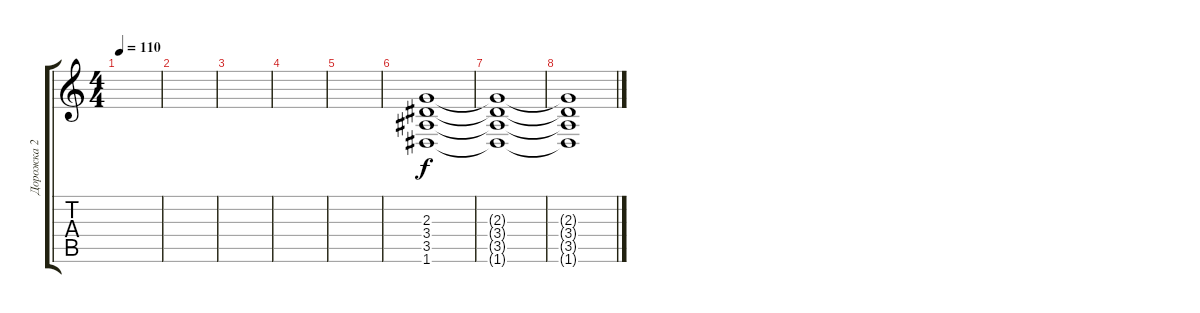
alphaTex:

\track ("Дорожка 2" "Дорожка 2") {instrument distortionguitar}
\staff {score tabs}
\tuning (D4 A3 F3 C3 G2 D2) {hide}
\ts (4 4)
\tempo 110
\clef g2
\ks c
|
|
|
|
|
(2.3 3.4 3.5 1.6).1 |
(2.3{t} 3.4{t} 3.5{t} 1.6{t}).1 |
(2.3{t} 3.4{t} 3.5{t} 1.6{t}).1
